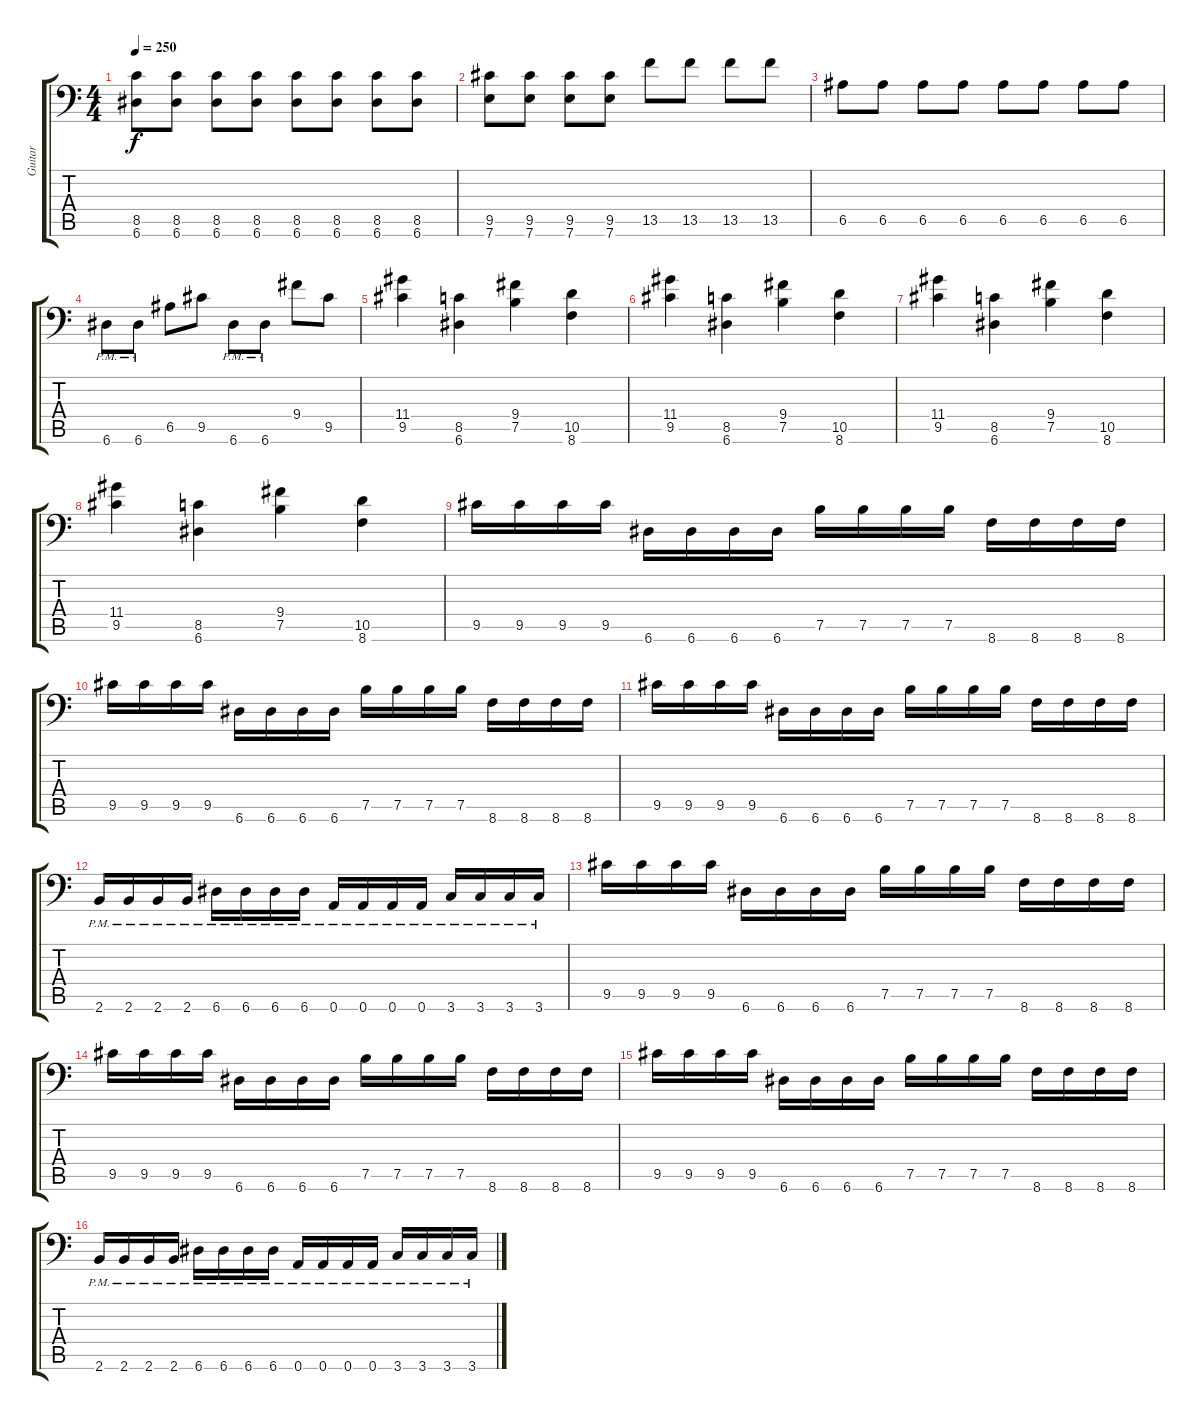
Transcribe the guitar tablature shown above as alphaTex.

\track ("Guitar" "Guitar") {instrument overdrivenguitar}
\staff {score tabs}
\tuning (A3 G3 D3 A2 E2 A1) {hide}
\ts (4 4)
\tempo 250
\clef f4
\ks c
(8.5 6.6).8{dy f} (8.5 6.6).8 (8.5 6.6).8 (8.5 6.6).8 (8.5 6.6).8 (8.5 6.6).8 (8.5 6.6).8 (8.5 6.6).8 |
(9.5 7.6).8 (9.5 7.6).8 (9.5 7.6).8 (9.5 7.6).8 13.5.8 13.5.8 13.5.8 13.5.8 |
6.5.8 6.5.8 6.5.8 6.5.8 6.5.8 6.5.8 6.5.8 6.5.8 |
6.6{pm}.8 6.6{pm}.8 6.5.8 9.5.8 6.6{pm}.8 6.6{pm}.8 9.4.8 9.5.8 |
(11.4 9.5).4 (8.5 6.6).4 (9.4 7.5).4 (10.5 8.6).4 |
(11.4 9.5).4 (8.5 6.6).4 (9.4 7.5).4 (10.5 8.6).4 |
(11.4 9.5).4 (8.5 6.6).4 (9.4 7.5).4 (10.5 8.6).4 |
(11.4 9.5).4 (8.5 6.6).4 (9.4 7.5).4 (10.5 8.6).4 |
9.5.16 9.5.16 9.5.16 9.5.16 6.6.16 6.6.16 6.6.16 6.6.16 7.5.16 7.5.16 7.5.16 7.5.16 8.6.16 8.6.16 8.6.16 8.6.16 |
9.5.16 9.5.16 9.5.16 9.5.16 6.6.16 6.6.16 6.6.16 6.6.16 7.5.16 7.5.16 7.5.16 7.5.16 8.6.16 8.6.16 8.6.16 8.6.16 |
9.5.16 9.5.16 9.5.16 9.5.16 6.6.16 6.6.16 6.6.16 6.6.16 7.5.16 7.5.16 7.5.16 7.5.16 8.6.16 8.6.16 8.6.16 8.6.16 |
2.6{pm}.16 2.6{pm}.16 2.6{pm}.16 2.6{pm}.16 6.6{pm}.16 6.6{pm}.16 6.6{pm}.16 6.6{pm}.16 0.6{pm}.16 0.6{pm}.16 0.6{pm}.16 0.6{pm}.16 3.6{pm}.16 3.6{pm}.16 3.6{pm}.16 3.6{pm}.16 |
9.5.16 9.5.16 9.5.16 9.5.16 6.6.16 6.6.16 6.6.16 6.6.16 7.5.16 7.5.16 7.5.16 7.5.16 8.6.16 8.6.16 8.6.16 8.6.16 |
9.5.16 9.5.16 9.5.16 9.5.16 6.6.16 6.6.16 6.6.16 6.6.16 7.5.16 7.5.16 7.5.16 7.5.16 8.6.16 8.6.16 8.6.16 8.6.16 |
9.5.16 9.5.16 9.5.16 9.5.16 6.6.16 6.6.16 6.6.16 6.6.16 7.5.16 7.5.16 7.5.16 7.5.16 8.6.16 8.6.16 8.6.16 8.6.16 |
2.6{pm}.16 2.6{pm}.16 2.6{pm}.16 2.6{pm}.16 6.6{pm}.16 6.6{pm}.16 6.6{pm}.16 6.6{pm}.16 0.6{pm}.16 0.6{pm}.16 0.6{pm}.16 0.6{pm}.16 3.6{pm}.16 3.6{pm}.16 3.6{pm}.16 3.6{pm}.16
